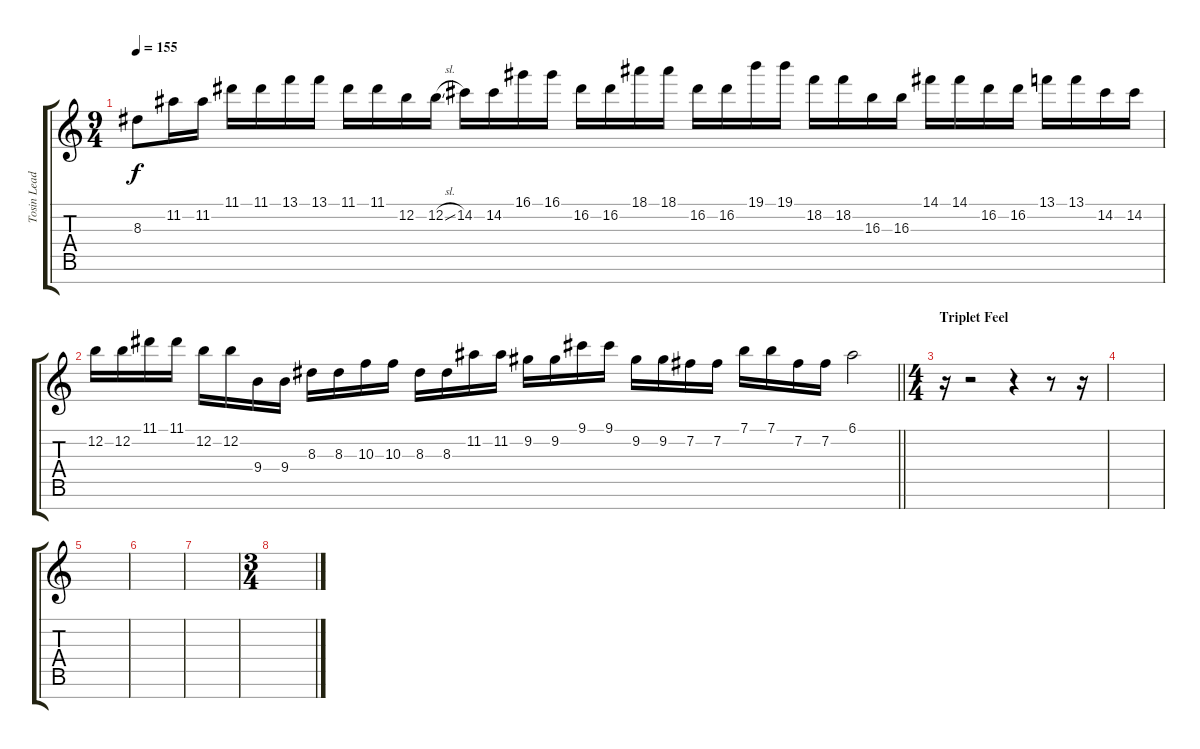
\track ("Tosin Lead Right" "Tosin Lead") {instrument overdrivenguitar}
\staff {score tabs}
\tuning (E4 B3 G3 D3 A2 D2 B1) {hide}
\ts (9 4)
\tempo 155
\clef g2
\ks c
8.3.8{dy f} 11.2.16 11.2.16 11.1.16 11.1.16 13.1.16 13.1.16 11.1.16 11.1.16 12.2.16 12.2{sl}.16 14.2.16 14.2.16 16.1.16 16.1.16 16.2.16 16.2.16 18.1.16 18.1.16 16.2.16 16.2.16 19.1.16 19.1.16 18.2.16 18.2.16 16.3.16 16.3.16 14.1.16 14.1.16 16.2.16 16.2.16 13.1.16 13.1.16 14.2.16 14.2.16 |
\barLineRight lightlight
12.2.16 12.2.16 11.1.16 11.1.16 12.2.16 12.2.16 9.4.16 9.4.16 8.3.16 8.3.16 10.3.16 10.3.16 8.3.16 8.3.16 11.2.16 11.2.16 9.2.16 9.2.16 9.1.16 9.1.16 9.2.16 9.2.16 7.2.16 7.2.16 7.1.16 7.1.16 7.2.16 7.2.16 6.1.2 |
\ts (4 4)
\section ("" "Triplet Feel")
r.16 r.2 r.4 r.8 r.16 |
|
|
|
|
\ts (3 4)
